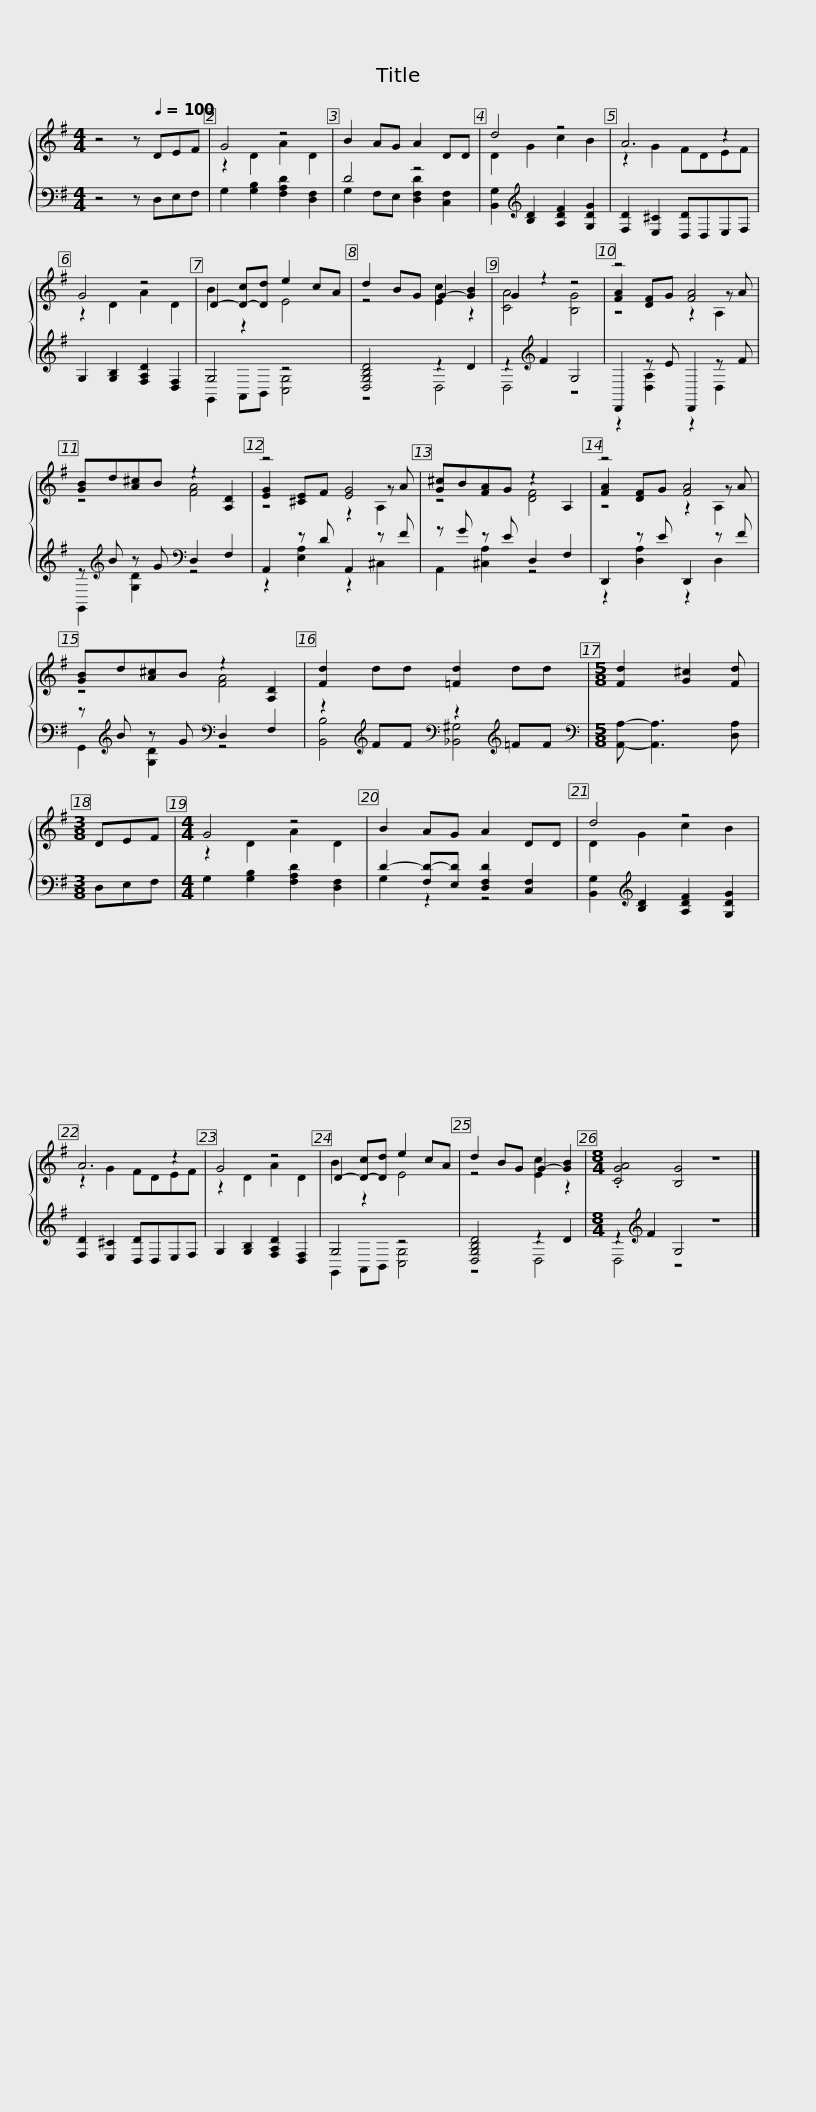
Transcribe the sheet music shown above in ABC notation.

X:1
%%score { ( 1 3 5 ) | ( 2 4 ) }
L:1/8
M:4/4
I:linebreak $
K:G
V:1 treble
V:3 treble
V:5 treble
V:2 bass
V:4 bass
V:1
 z4 z[Q:1/4=100] DEF | G4 z4 | B2 AG A2 DD | d4 z4 | A6 z2 | %5
 G4 z4 |$ D2- [D-c][Dd] e2 cA | d2 BG G2- [GB]2 | G2 z2 z4 | z4 [FA]4 | %10
 [GB]d[A^c]B z2 [A,D]2 |$ z4 [EG]4 | [G^c]B[FA]G z2 A,2 | z4 [FA]4 | [GB]d[A^c]B z2 [A,D]2 |$ %15
 [Fd]2 dd [=Fd]2 dd |[M:5/8] [Fd]2 [G^c]2 [Fd] |[M:3/8] DEF |[M:4/4] G4 z4 | B2 AG A2 DD |$ %20
 d4 z4 | A6 z2 | G4 z4 | D2- [D-c][Dd] e2 cA | d2 BG G2- [GB]2 |$ %25
[M:8/4] .[CGA]4 [B,G]4 z8 |] %26
V:2
 z4 z D,E,F, | G,2 [G,B,]2 [F,A,D]2 [D,F,]2 | D4 z4 | [B,,G,]2[K:treble] [B,D]2 [A,DF]2 [G,DG]2 | [F,D]2 [E,^C]2 [D,D]D,E,F, | %5
 G,2 [G,B,]2 [F,A,D]2 [D,F,]2 |$ G,4 z4 | [D,G,B,D]4 z2 D2 | z2[K:treble] F2 G,4 | D,,2 z E D,,2 z F | %10
 z[K:treble] B z G[K:bass] D,2 F,2 |$ A,,2 z D A,,2 z F | z G z E D,2 F,2 | D,,2 z E D,,2 z F | z[K:treble] B z G[K:bass] D,2 F,2 |$ %15
 z2[K:treble] FF[K:bass] z2[K:treble] =FF |[M:5/8][K:bass] [A,,A,]- [A,,A,]3 [D,A,] |[M:3/8] D,E,F, |[M:4/4] G,2 [G,B,]2 [F,A,D]2 [D,F,]2 | D2- [F,D-][E,D] [D,F,D]2 [C,F,]2 |$ %20
 [B,,G,]2[K:treble] [B,D]2 [A,DF]2 [G,DG]2 | [F,D]2 [E,^C]2 [D,D]D,E,F, | G,2 [G,B,]2 [F,A,D]2 [D,F,]2 | G,4 z4 | [D,G,B,D]4 z2 D2 |$ %25
[M:8/4] z2[K:treble] F2 G,4 z8 |] %26
V:3
 x8 | z2 D2 A2 D2 | x8 | D2 G2 c2 B2 | z2 G2 FDEF | %5
 z2 D2 A2 D2 |$ B2 z2 E4 | z4 [Ec]2 z2 | [CA]4 [B,G]4 | [FA]2 [DF]G z2 z A | %10
 z4 [FA]4 |$ [EG]2 [^CE]F z2 z A | z4 [DF]4 | [FA]2 [DF]G z2 z A | z4 [FA]4 |$ %15
 x8 |[M:5/8] x5 |[M:3/8] x3 |[M:4/4] z2 D2 A2 D2 | x8 |$ %20
 D2 G2 c2 B2 | z2 G2 FDEF | z2 D2 A2 D2 | B2 z2 E4 | z4 [Ec]2 z2 |$ %25
[M:8/4] x16 |] %26
V:4
 x8 | x8 | G,2 F,E, [D,F,D]2 [C,F,]2 | x2[K:treble] x6 | x8 | %5
 x8 |$ G,,2 A,,B,, [C,G,]4 | z4 D,4 | D,4[K:treble] z4 | z2 [D,A,]2 z2 D,2 | %10
 G,,2[K:treble] [G,D]2[K:bass] z4 |$ z2 [E,A,]2 z2 ^C,2 | A,,2 [^C,A,]2 z4 | z2 [D,A,]2 z2 D,2 | G,,2[K:treble] [G,D]2[K:bass] z4 |$ %15
 [B,,B,]4[K:treble][K:bass] [_B,,^G,]4[K:treble] |[M:5/8][K:bass] x5 |[M:3/8] x3 |[M:4/4] x8 | G,2 z2 z4 |$ %20
 x2[K:treble] x6 | x8 | x8 | G,,2 A,,B,, [C,G,]4 | z4 D,4 |$ %25
[M:8/4] D,4[K:treble] z4 z8 |] %26
V:5
 x8 | x8 | x8 | x8 | x8 | %5
 x8 |$ x8 | x8 | x8 | z4 z2 A,2 | %10
 x8 |$ z4 z2 A,2 | x8 | z4 z2 A,2 | x8 |$ %15
 x8 |[M:5/8] x5 |[M:3/8] x3 |[M:4/4] x8 | x8 |$ %20
 x8 | x8 | x8 | x8 | x8 |$ %25
[M:8/4] x16 |] %26
